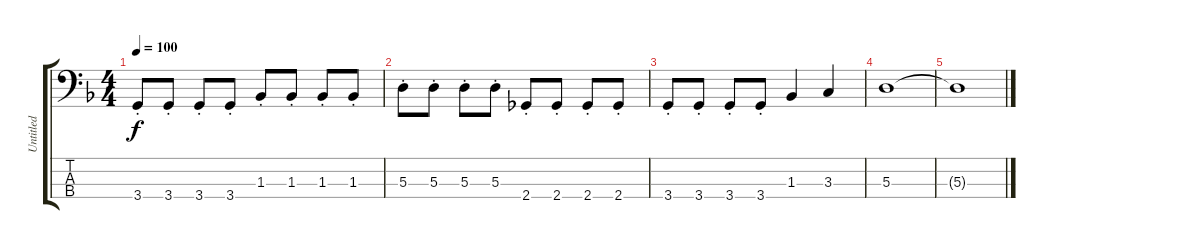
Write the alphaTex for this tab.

\track ("Untitled" "Untitled") {instrument electricbasspick}
\staff {score tabs}
\tuning (G2 D2 A1 E1) {hide}
\ts (4 4)
\tempo 100
\clef f4
\ks f
3.4{st}.8{dy f} 3.4{st}.8 3.4{st}.8 3.4{st}.8 1.3{st}.8 1.3{st}.8 1.3{st}.8 1.3{st}.8 |
5.3{st}.8 5.3{st}.8 5.3{st}.8 5.3{st}.8 2.4{st}.8 2.4{st}.8 2.4{st}.8 2.4{st}.8 |
3.4{st}.8 3.4{st}.8 3.4{st}.8 3.4{st}.8 1.3.4 3.3.4 |
5.3.1 |
5.3{t}.1
